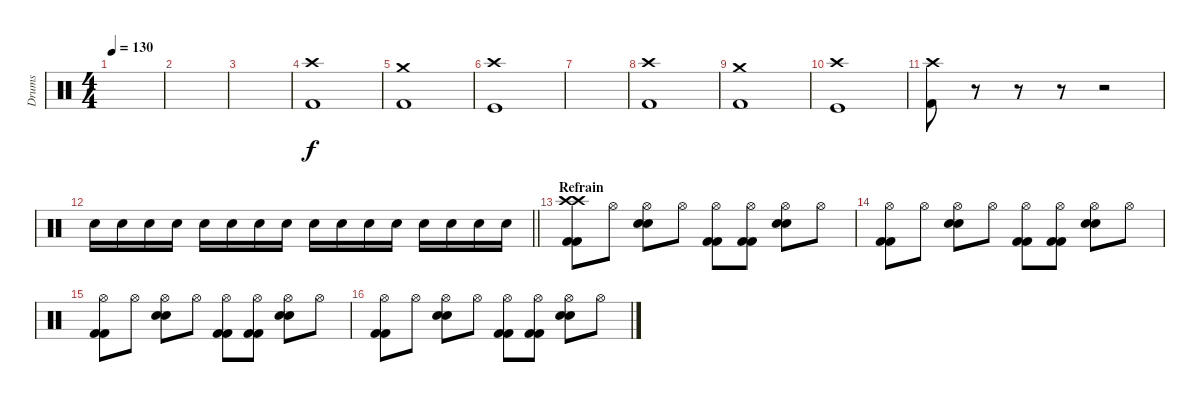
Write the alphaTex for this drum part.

\track ("Drums" "Drums") {instrument percussion}
\staff {score}
\articulation defaults
\ts (4 4)
\tempo 130
\clef neutral
\ks c
|
|
|
("Crash high (hit)" "Kick (hit) 2").1 |
("Kick (hit) 2" "Crash medium (hit)").1 |
("Crash high (hit)" "Kick (hit)").1 |
|
("Crash high (hit)" "Kick (hit) 2").1 |
("Kick (hit) 2" "Crash medium (hit)").1 |
("Crash high (hit)" "Kick (hit)").1 |
("Crash high (hit)" "Kick (hit) 2").8 r.8 r.8 r.8 r.2 |
\barLineRight lightlight "Electric Snare (hit)".16 "Electric Snare (hit)".16 "Electric Snare (hit)".16 "Electric Snare (hit)".16 "Electric Snare (hit)".16 "Electric Snare (hit)".16 "Electric Snare (hit)".16 "Electric Snare (hit)".16 "Electric Snare (hit)".16 "Electric Snare (hit)".16 "Electric Snare (hit)".16 "Electric Snare (hit)".16 "Electric Snare (hit)".16 "Electric Snare (hit)".16 "Electric Snare (hit)".16 "Electric Snare (hit)".16
|
\section ("" "Refrain")
("Crash high (hit)" "Kick (hit) 2" "Kick (hit) 2" "Crash high (hit)").8 "Hi-Hat (open)".8 ("Electric Snare (hit)" "Hi-Hat (open)" "Electric Snare (hit)").8 "Hi-Hat (open)".8 ("Hi-Hat (open)" "Kick (hit) 2" "Kick (hit) 2").8 ("Hi-Hat (open)" "Kick (hit) 2" "Kick (hit) 2").8 ("Hi-Hat (open)" "Electric Snare (hit)" "Electric Snare (hit)").8 "Hi-Hat (open)".8 |
("Hi-Hat (open)" "Kick (hit) 2" "Kick (hit) 2").8 "Hi-Hat (open)".8 ("Electric Snare (hit)" "Hi-Hat (open)" "Electric Snare (hit)").8 "Hi-Hat (open)".8 ("Hi-Hat (open)" "Kick (hit) 2" "Kick (hit) 2").8 ("Hi-Hat (open)" "Kick (hit) 2" "Kick (hit) 2").8 ("Hi-Hat (open)" "Electric Snare (hit)" "Electric Snare (hit)").8 "Hi-Hat (open)".8 |
("Hi-Hat (open)" "Kick (hit) 2" "Kick (hit) 2").8 "Hi-Hat (open)".8 ("Electric Snare (hit)" "Hi-Hat (open)" "Electric Snare (hit)").8 "Hi-Hat (open)".8 ("Hi-Hat (open)" "Kick (hit) 2" "Kick (hit) 2").8 ("Hi-Hat (open)" "Kick (hit) 2" "Kick (hit) 2").8 ("Hi-Hat (open)" "Electric Snare (hit)" "Electric Snare (hit)").8 "Hi-Hat (open)".8 |
("Hi-Hat (open)" "Kick (hit) 2" "Kick (hit) 2").8 "Hi-Hat (open)".8 ("Electric Snare (hit)" "Hi-Hat (open)" "Electric Snare (hit)").8 "Hi-Hat (open)".8 ("Hi-Hat (open)" "Kick (hit) 2" "Kick (hit) 2").8 ("Hi-Hat (open)" "Kick (hit) 2" "Kick (hit) 2").8 ("Hi-Hat (open)" "Electric Snare (hit)" "Electric Snare (hit)").8 "Hi-Hat (open)".8
